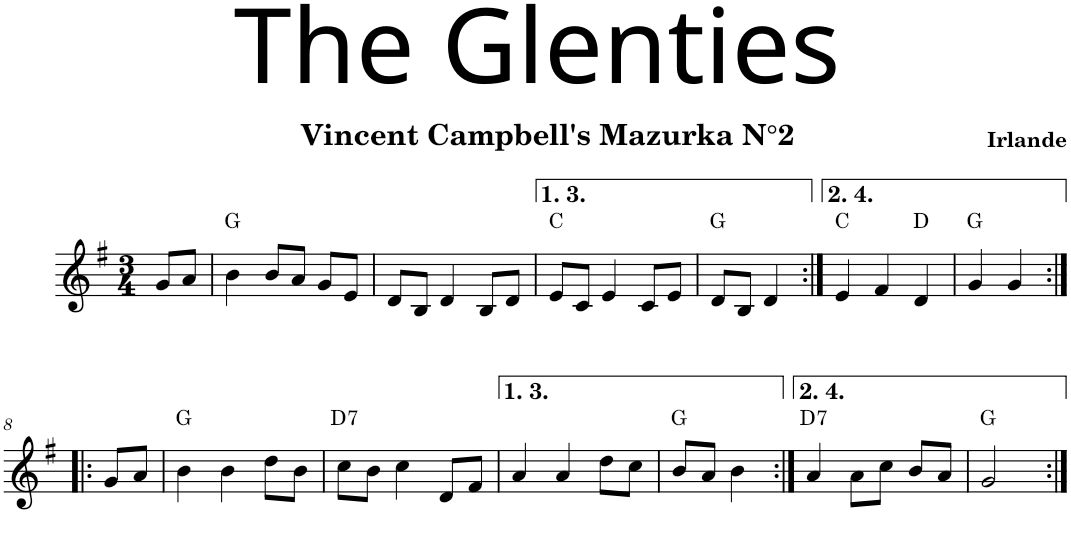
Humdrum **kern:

**kern	**harte
*part1	*part1
*staff1	*
*I"Violon	*
*I'Vln.	*
*clefG2	*
*k[f#]	*
*M3/4	*
=1	=1
8g/L	.
8a/J	.
=2	=2
4b\	G:maj
8b/L	.
8a/J	.
8g/L	.
8e/J	.
=3	=3
8d/L	.
8B/J	.
4d/	.
8B/L	.
8d/J	.
=4	=4
8e/L	C:maj
8c/J	.
4e/	.
8c/L	.
8e/J	.
=5	=5
8d/L	G:maj
8B/J	.
4d/	.
=6:|!	=6:|!
4e/	C:maj
4f#/	.
4d/	D:maj
=7	=7
4g/	G:maj
4g/	.
!!LO:LB:g=z
=8:|!|:	=8:|!|:
8g/L	.
8a/J	.
=9	=9
4b\	G:maj
4b\	.
8dd\L	.
8b\J	.
=10	=10
!	!LO:H:kt=7
8cc\L	D:7
8b\J	.
4cc\	.
8d/L	.
8f#/J	.
=11	=11
4a/	.
4a/	.
8dd\L	.
8cc\J	.
=12	=12
8b/L	G:maj
8a/J	.
4b\	.
=13:|!	=13:|!
!	!LO:H:kt=7
4a/	D:7
8a\L	.
8cc\J	.
8b/L	.
8a/J	.
=14	=14
2g/	G:maj
=:|!	=:|!
*-	*-
